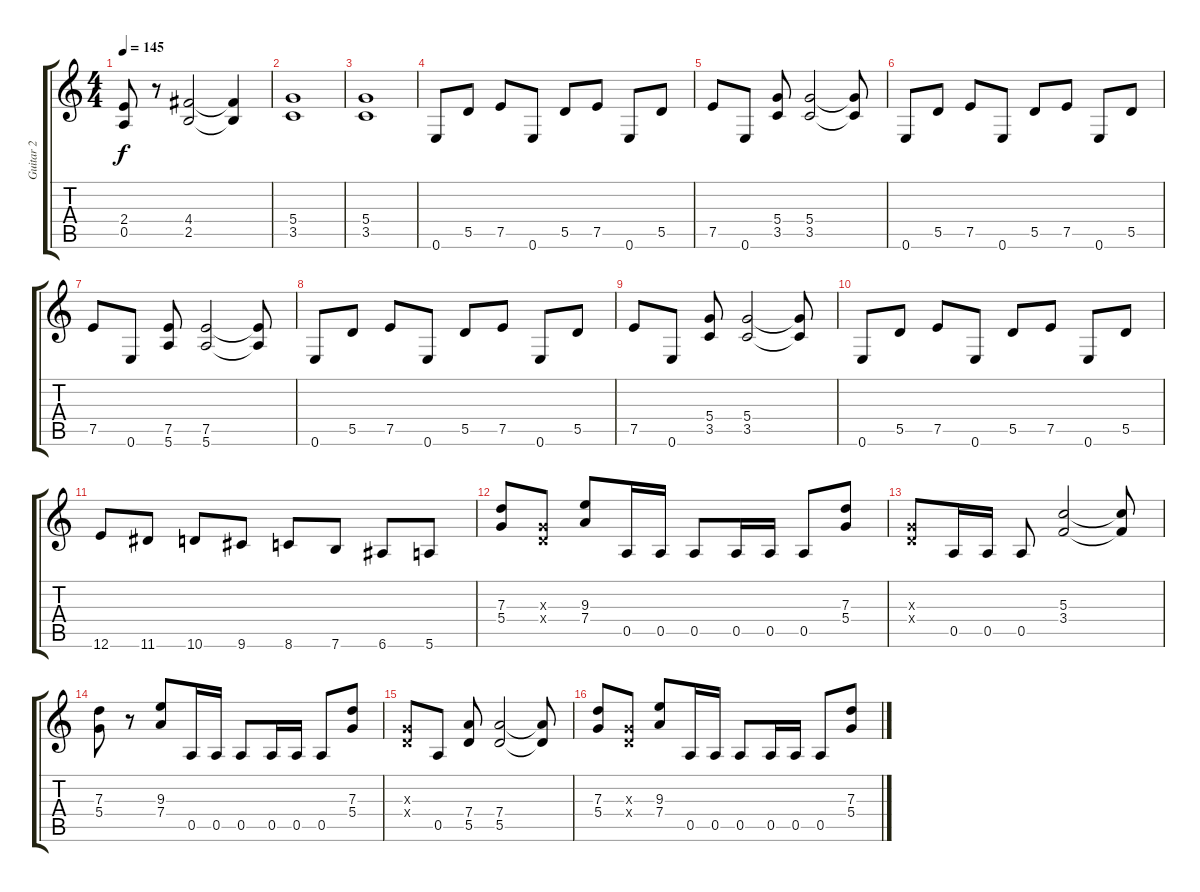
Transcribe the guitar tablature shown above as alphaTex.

\track ("Guitar 2" "Guitar 2") {instrument distortionguitar}
\staff {score tabs}
\tuning (E4 B3 G3 D3 A2 E2) {hide}
\ts (4 4)
\tempo 145
\clef g2
\ks c
(2.4 0.5).8{dy f} r.8 (4.4 2.5).2 (4.4{t} 2.5{t}).4 |
(5.4 3.5).1 |
(5.4 3.5).1 |
0.6.8 5.5.8 7.5.8 0.6.8 5.5.8 7.5.8 0.6.8 5.5.8 |
7.5.8 0.6.8 (5.4 3.5).8 (5.4 3.5).2 (5.4{t} 3.5{t}).8 |
0.6.8 5.5.8 7.5.8 0.6.8 5.5.8 7.5.8 0.6.8 5.5.8 |
7.5.8 0.6.8 (7.5 5.6).8 (7.5 5.6).2 (7.5{t} 5.6{t}).8 |
0.6.8 5.5.8 7.5.8 0.6.8 5.5.8 7.5.8 0.6.8 5.5.8 |
7.5.8 0.6.8 (5.4 3.5).8 (5.4 3.5).2 (5.4{t} 3.5{t}).8 |
0.6.8 5.5.8 7.5.8 0.6.8 5.5.8 7.5.8 0.6.8 5.5.8 |
12.6.8 11.6.8 10.6.8 9.6.8 8.6.8 7.6.8 6.6.8 5.6.8 |
(7.3 5.4).8 (0.3{x} 0.4{x}).8 (9.3 7.4).8 0.5.16 0.5.16 0.5.8 0.5.16 0.5.16 0.5.8 (7.3 5.4).8 |
(0.3{x} 0.4{x}).8 0.5.16 0.5.16 0.5.8 (5.3 3.4).2 (5.3{t} 3.4{t}).8 |
(7.3 5.4).8 r.8 (9.3 7.4).8 0.5.16 0.5.16 0.5.8 0.5.16 0.5.16 0.5.8 (7.3 5.4).8 |
(0.3{x} 0.4{x}).8 0.5.8 (7.4 5.5).8 (7.4 5.5).2 (7.4{t} 5.5{t}).8 |
(7.3 5.4).8 (0.3{x} 0.4{x}).8 (9.3 7.4).8 0.5.16 0.5.16 0.5.8 0.5.16 0.5.16 0.5.8 (7.3 5.4).8
